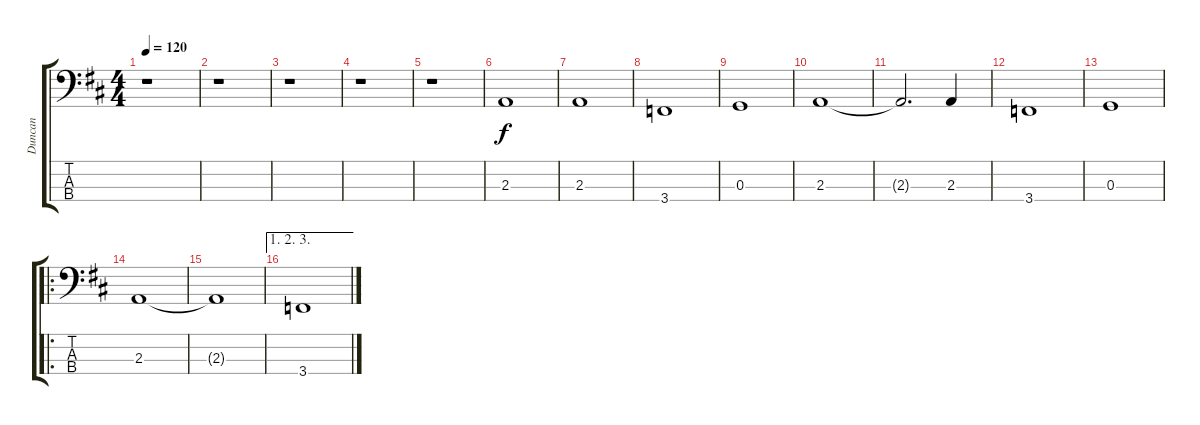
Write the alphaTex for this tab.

\track ("Duncan" "Duncan") {instrument electricbasspick}
\staff {score tabs}
\tuning (F2 C2 G1 D1) {hide}
\ts (4 4)
\tempo 120
\clef f4
\ks d
r.1{dy f} |
r.1 |
r.1 |
r.1 |
r.1 |
2.3.1 |
2.3.1 |
3.4.1 |
0.3.1 |
2.3.1 |
2.3{t}.2{d} 2.3.4 |
3.4.1 |
0.3.1 |
\ro
2.3.1 |
2.3{t}.1 |
\ae (1 2 3)
3.4.1
